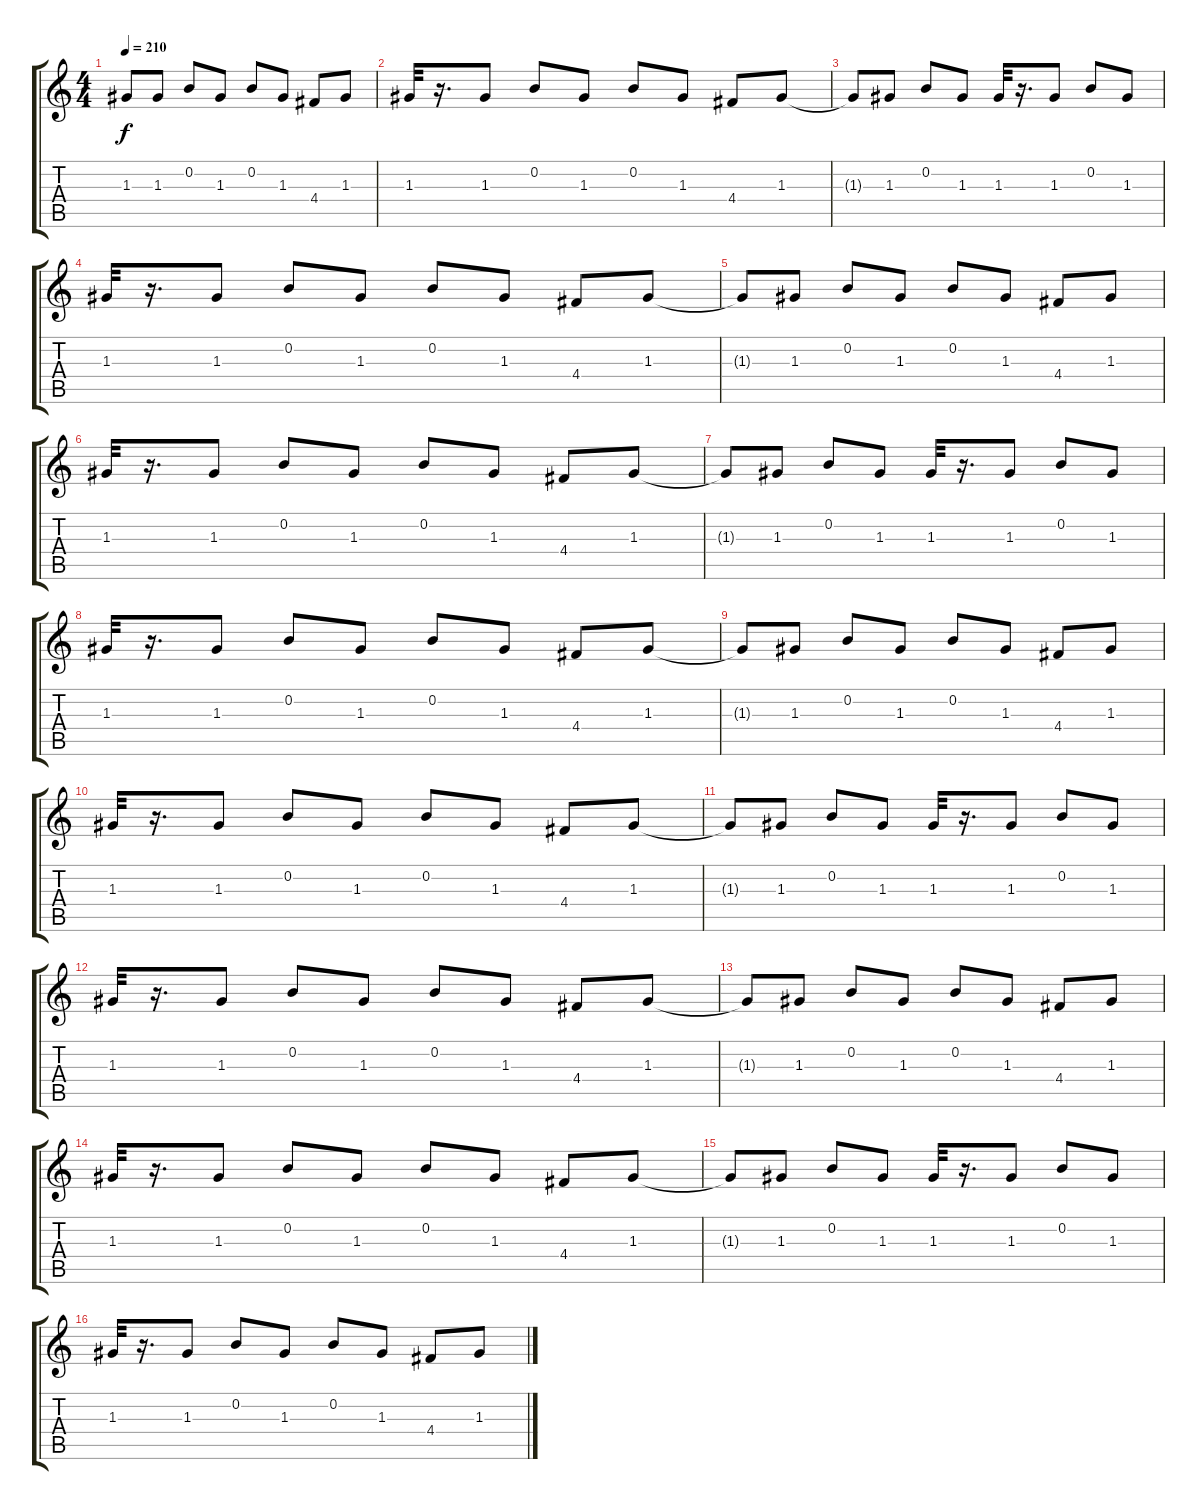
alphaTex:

\track "" {instrument overdrivenguitar}
\staff {score tabs}
\tuning (E4 B3 G3 D3 A2 E2) {hide}
\ts (4 4)
\tempo 210
\clef g2
\ks c
1.3{t}.8{dy f} 1.3.8 0.2.8 1.3.8 0.2.8 1.3.8 4.4.8 1.3.8 |
1.3.32 r.16{d} 1.3.8 0.2.8 1.3.8 0.2.8 1.3.8 4.4.8 1.3.8 |
1.3{t}.8 1.3.8 0.2.8 1.3.8 1.3.32 r.16{d} 1.3.8 0.2.8 1.3.8 |
1.3.32 r.16{d} 1.3.8 0.2.8 1.3.8 0.2.8 1.3.8 4.4.8 1.3.8 |
1.3{t}.8 1.3.8 0.2.8 1.3.8 0.2.8 1.3.8 4.4.8 1.3.8 |
1.3.32 r.16{d} 1.3.8 0.2.8 1.3.8 0.2.8 1.3.8 4.4.8 1.3.8 |
1.3{t}.8 1.3.8 0.2.8 1.3.8 1.3.32 r.16{d} 1.3.8 0.2.8 1.3.8 |
1.3.32 r.16{d} 1.3.8 0.2.8 1.3.8 0.2.8 1.3.8 4.4.8 1.3.8 |
1.3{t}.8 1.3.8 0.2.8 1.3.8 0.2.8 1.3.8 4.4.8 1.3.8 |
1.3.32 r.16{d} 1.3.8 0.2.8 1.3.8 0.2.8 1.3.8 4.4.8 1.3.8 |
1.3{t}.8 1.3.8 0.2.8 1.3.8 1.3.32 r.16{d} 1.3.8 0.2.8 1.3.8 |
1.3.32 r.16{d} 1.3.8 0.2.8 1.3.8 0.2.8 1.3.8 4.4.8 1.3.8 |
1.3{t}.8 1.3.8 0.2.8 1.3.8 0.2.8 1.3.8 4.4.8 1.3.8 |
1.3.32 r.16{d} 1.3.8 0.2.8 1.3.8 0.2.8 1.3.8 4.4.8 1.3.8 |
1.3{t}.8 1.3.8 0.2.8 1.3.8 1.3.32 r.16{d} 1.3.8 0.2.8 1.3.8 |
1.3.32 r.16{d} 1.3.8 0.2.8 1.3.8 0.2.8 1.3.8 4.4.8 1.3.8
